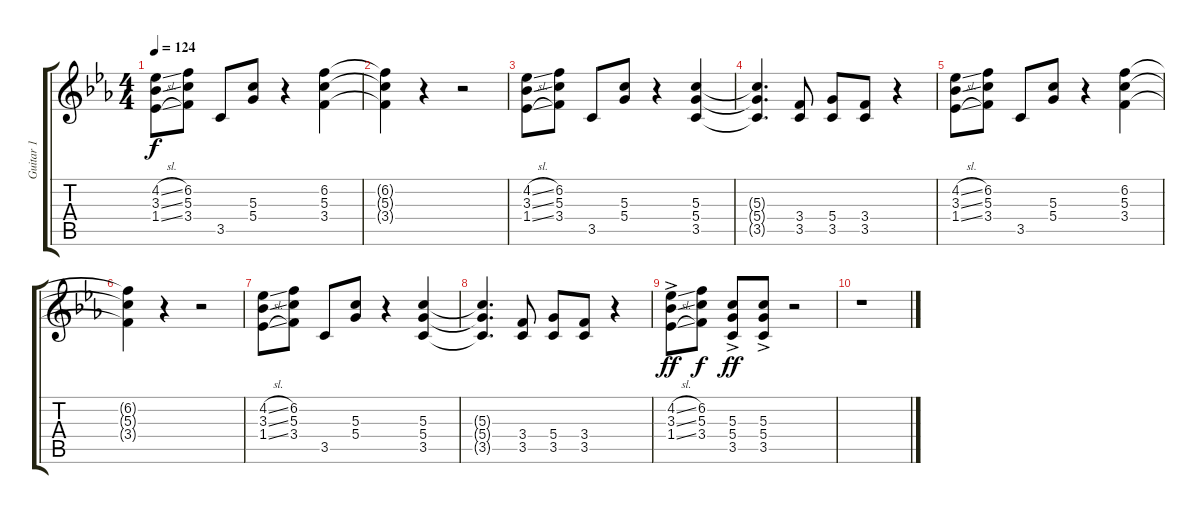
\track ("Guitar 1" "Guitar 1") {instrument distortionguitar}
\staff {score tabs}
\tuning (E4 B3 G3 D3 A2 E2) {hide}
\ts (4 4)
\tempo 124
\clef g2
\ks eb
(4.2{sl} 3.3{sl} 1.4{sl}).8{dy f} (6.2 5.3 3.4).8 3.5.8 (5.3 5.4).8 r.4 (6.2 5.3 3.4).4 |
(6.2{t} 5.3{t} 3.4{t}).4 r.4 r.2 |
(4.2{sl} 3.3{sl} 1.4{sl}).8 (6.2 5.3 3.4).8 3.5.8 (5.3 5.4).8 r.4 (5.3 5.4 3.5).4 |
(5.3{t} 5.4{t} 3.5{t}).4{d} (3.4 3.5).8 (5.4 3.5).8 (3.4 3.5).8 r.4 |
(4.2{sl} 3.3{sl} 1.4{sl}).8 (6.2 5.3 3.4).8 3.5.8 (5.3 5.4).8 r.4 (6.2 5.3 3.4).4 |
(6.2{t} 5.3{t} 3.4{t}).4 r.4 r.2 |
(4.2{sl} 3.3{sl} 1.4{sl}).8 (6.2 5.3 3.4).8 3.5.8 (5.3 5.4).8 r.4 (5.3 5.4 3.5).4 |
(5.3{t} 5.4{t} 3.5{t}).4{d} (3.4 3.5).8 (5.4 3.5).8 (3.4 3.5).8 r.4 |
(4.2{sl ac} 3.3{sl ac} 1.4{sl ac}).8{dy ff} (6.2 5.3 3.4).8{dy f} (5.3{ac} 5.4{ac} 3.5{ac}).8{dy ff} (5.3{ac} 5.4{ac} 3.5{ac}).8 r.2 |
r.1
